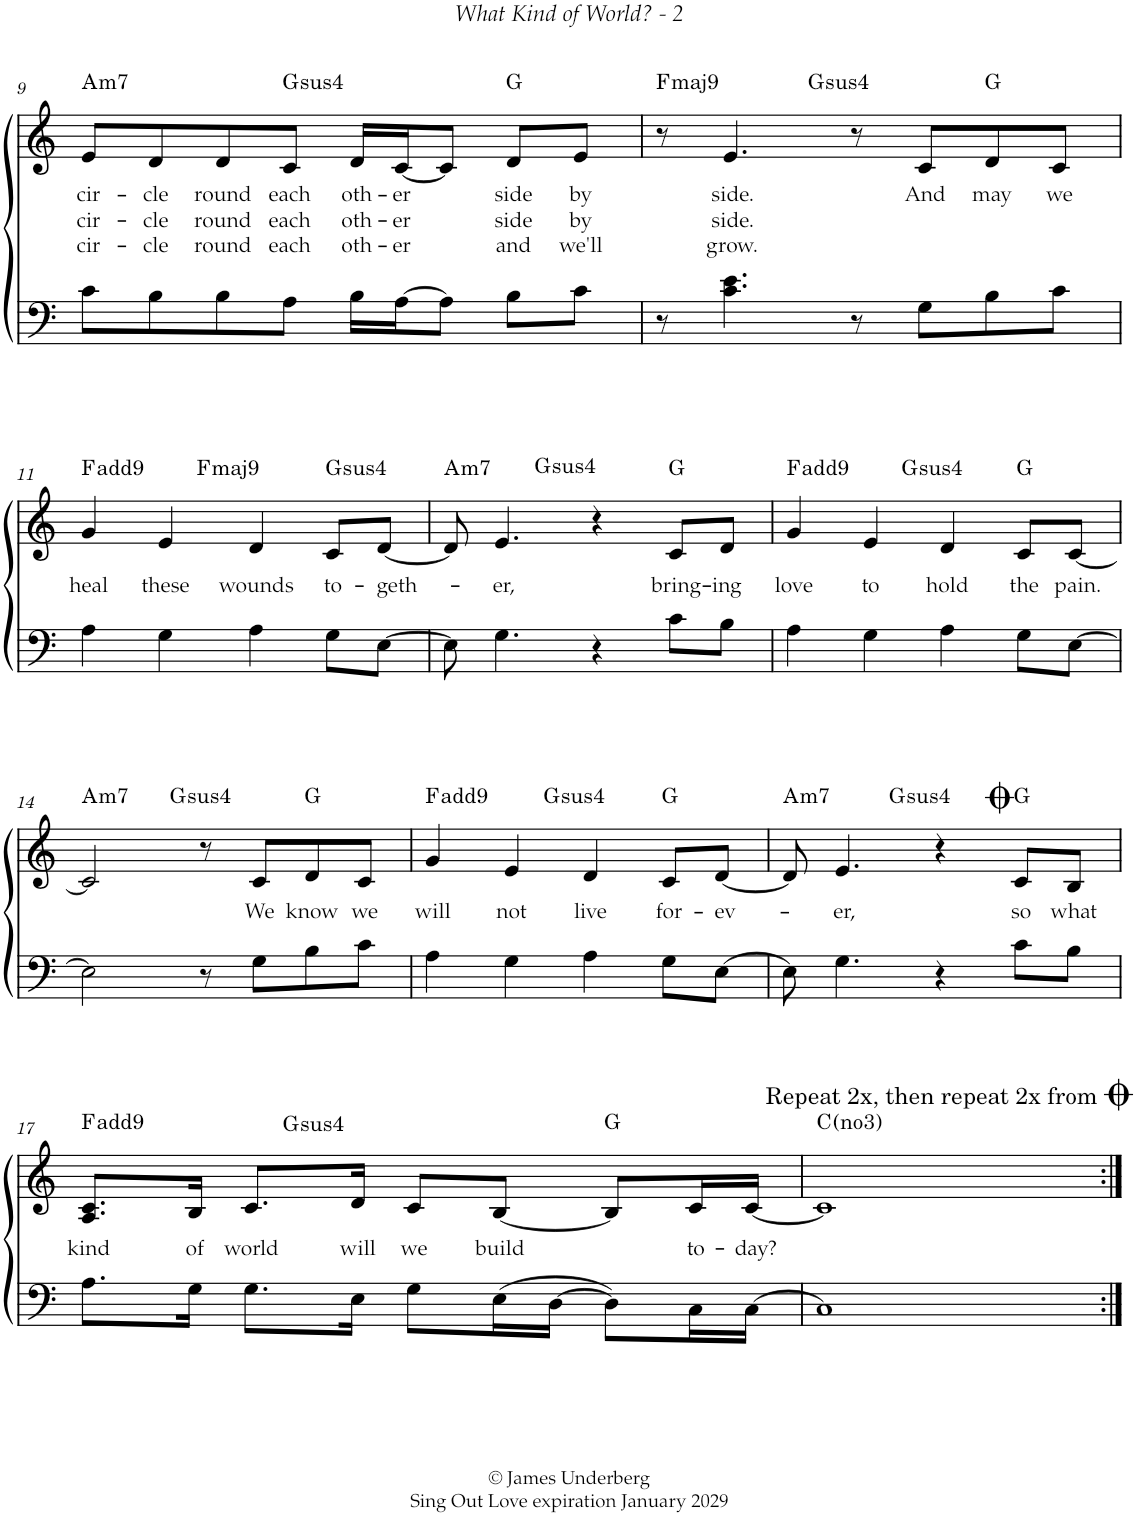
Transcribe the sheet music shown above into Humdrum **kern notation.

**kern	**kern	**text	**text	**text	**harte
*part1	*part1	*part1	*part1	*part1	*part1
*staff2	*staff1	*staff1	*staff1	*staff1	*
*I"Violin	*	*	*	*	*
*I'Vln.	*	*	*	*	*
!!LO:PB:g=z
*clefF4	*clefG2	*	*	*	*
*k[]	*k[]	*	*	*	*
*M4/4	*M4/4	*	*	*	*
=9	=9	=9	=9	=9	=9
!	!	!LO:LY:b	!LO:LY:b	!LO:LY:b	!LO:H:kt=m7
8c\L	8e/L	cir-	cir-	cir-	A:min7
!	!	!LO:LY:b	!LO:LY:b	!LO:LY:b	!
8B\	8d/	-cle	-cle	-cle	.
!	!	!LO:LY:b	!LO:LY:b	!LO:LY:b	!
8B\	8d/	round	round	round	.
!	!	!LO:LY:b	!LO:LY:b	!LO:LY:b	!LO:H:kt=4
8A\J	8c/J	each	each	each	G:sus4
!	!	!LO:LY:b	!LO:LY:b	!LO:LY:b	!
16B\LL	16d/LL	oth-	oth-	oth-	.
!	!	!LO:LY:b	!LO:LY:b	!LO:LY:b	!
[16A\J	[16c/J	-er	-er	-er	.
8A\J]	8c/J]	.	.	.	.
!	!	!LO:LY:b	!LO:LY:b	!LO:LY:b	!
8B\L	8d/L	side	side	and	G:maj
!	!	!LO:LY:b	!LO:LY:b	!LO:LY:b	!
8c\J	8e/J	by	by	we'll	.
=10	=10	=10	=10	=10	=10
!	!	!	!	!	!LO:H:kt=maj9
8r	8r	.	.	.	F:maj9
!	!	!LO:LY:b	!LO:LY:b	!LO:LY:b	!
4.c\ 4.e\	4.e/	side.	side.	grow.	.
!	!	!	!	!	!LO:H:kt=4
8r	8r	.	.	.	G:sus4
!	!	!LO:LY:b	!	!	!
8G\L	8c/L	And	.	.	.
!	!	!LO:LY:b	!	!	!
8B\	8d/	may	.	.	G:maj
!	!	!LO:LY:b	!	!	!
8c\J	8c/J	we	.	.	.
!!LO:LB:g=z
=11	=11	=11	=11	=11	=11
!	!	!LO:LY:b	!	!	!
*	*^	*	*	*	*
4A\	4g/	4.ryy	heal	.	.	F:maj(9)
!	!	!	!LO:LY:b	!	!	!
4G\	4e/	.	these	.	.	.
!	!	!	!	!	!	!LO:H:kt=maj9
.	.	2ryy	.	.	.	F:maj9
!	!	!	!LO:LY:b	!	!	!
4A\	4d/	.	wounds	.	.	.
!	!	!	!LO:LY:b	!	!	!LO:H:kt=4
8G\L	8c/L	.	to-	.	.	G:sus4
!	!	!	!LO:LY:b	!	!	!
[8E\J	[8d/J	8ryy	-geth-	.	.	.
=12	=12	=12	=12	=12	=12	=12
!	!	!	!	!	!	!LO:H:kt=m7
8E\]	8d/]	4ryy	.	.	.	A:min7
!	!	!	!LO:LY:b	!	!	!
4.G\	4.e/	.	-er,	.	.	.
!	!	!	!	!	!	!LO:H:kt=4
.	.	2.ryy	.	.	.	G:sus4
4r	4r	.	.	.	.	.
!	!	!	!LO:LY:b	!	!	!
8c\L	8c/L	.	bring-	.	.	G:maj
!	!	!	!LO:LY:b	!	!	!
8B\J	8d/J	.	-ing	.	.	.
=13	=13	=13	=13	=13	=13	=13
!	!	!	!LO:LY:b	!	!	!
4A\	4g/	4.ryy	love	.	.	F:maj(9)
!	!	!	!LO:LY:b	!	!	!
4G\	4e/	.	to	.	.	.
!	!	!	!	!	!	!LO:H:kt=4
.	.	2ryy	.	.	.	G:sus4
!	!	!	!LO:LY:b	!	!	!
4A\	4d/	.	hold	.	.	.
!	!	!	!LO:LY:b	!	!	!
8G\L	8c/L	.	the	.	.	G:maj
!	!	!	!LO:LY:b	!	!	!
[8E\J	[8c/J	8ryy	pain.	.	.	.
!!LO:LB:g=z	!!
=14	=14	=14	=14	=14	=14	=14
!	!	!	!	!	!	!LO:H:kt=m7
2E\]	2c/]	4.ryy	.	.	.	A:min7
!	!	!	!	!	!	!LO:H:kt=4
.	.	2ryy	.	.	.	G:sus4
8r	8r	.	.	.	.	.
!	!	!	!LO:LY:b	!	!	!
8G\L	8c/L	.	We	.	.	.
!	!	!	!LO:LY:b	!	!	!
8B\	8d/	.	know	.	.	G:maj
!	!	!	!LO:LY:b	!	!	!
8c\J	8c/J	8ryy	we	.	.	.
=15	=15	=15	=15	=15	=15	=15
!	!	!	!LO:LY:b	!	!	!
4A\	4g/	4.ryy	will	.	.	F:maj(9)
!	!	!	!LO:LY:b	!	!	!
4G\	4e/	.	not	.	.	.
!	!	!	!	!	!	!LO:H:kt=4
.	.	2ryy	.	.	.	G:sus4
!	!	!	!LO:LY:b	!	!	!
4A\	4d/	.	live	.	.	.
!	!	!	!LO:LY:b	!	!	!
8G\L	8c/L	.	for-	.	.	G:maj
!	!	!	!LO:LY:b	!	!	!
[8E\J	[8d/J	8ryy	-ev-	.	.	.
=16	=16	=16	=16	=16	=16	=16
!	!	!	!	!	!	!LO:H:kt=m7
8E\]	8d/]	4.ryy	.	.	.	A:min7
!	!	!	!LO:LY:b	!	!	!
4.G\	4.e/	.	-er,	.	.	.
!	!	!	!	!	!	!LO:H:kt=4
.	.	2ryy	.	.	.	G:sus4
4r	4r	.	.	.	.	.
!	!	!	!LO:LY:b	!	!	!
8c\L	8c/L	.	so	.	.	G:maj
!	!	!	!LO:LY:b	!	!	!
8B\J	8B/J	8ryy	what	.	.	.
!!LO:LB:g=z	!!
=17	=17	=17	=17	=17	=17	=17
!	!	!	!LO:LY:b	!	!	!
8.A\L	8.A/ 8.c/L	4.ryy	kind	.	.	F:maj(9)
!	!	!	!LO:LY:b	!	!	!
16G\Jk	16B/Jk	.	of	.	.	.
!	!	!	!LO:LY:b	!	!	!
8.G\L	8.c/L	.	world	.	.	.
!	!	!	!	!	!	!LO:H:kt=4
.	.	2ryy	.	.	.	G:sus4
!	!	!	!LO:LY:b	!	!	!
16E\Jk	16d/Jk	.	will	.	.	.
!	!	!	!LO:LY:b	!	!	!
8G\L	8c/L	.	we	.	.	.
!	!	!	!LO:LY:b	!	!	!
16E\L	[8B/J	.	build	.	.	.
[16D\JJ	.	.	.	.	.	.
8D\L]	8B/L]	.	.	.	.	G:maj
!	!	!	!LO:LY:b	!	!	!
16C\L	16c/L	8ryy	to-	.	.	.
!	!	!	!LO:LY:b	!	!	!
[16C\JJ	[16c/JJ	.	-day?	.	.	.
*	*v	*v	*	*	*	*
=18	=18	=18	=18	=18	=18
1C]	1c]	.	.	.	C:maj(*3)
!	!LO:TX:a:t=Repeat 2x, then repeat 2x from <font size="20"/>	!	!	!	!
!LO:TX:a:t=Repeat 2x, then repeat 2x from <font size="20"/>	!	!	!	!	!
=:|!	=:|!	=:|!	=:|!	=:|!	=:|!
*-	*-	*-	*-	*-	*-
